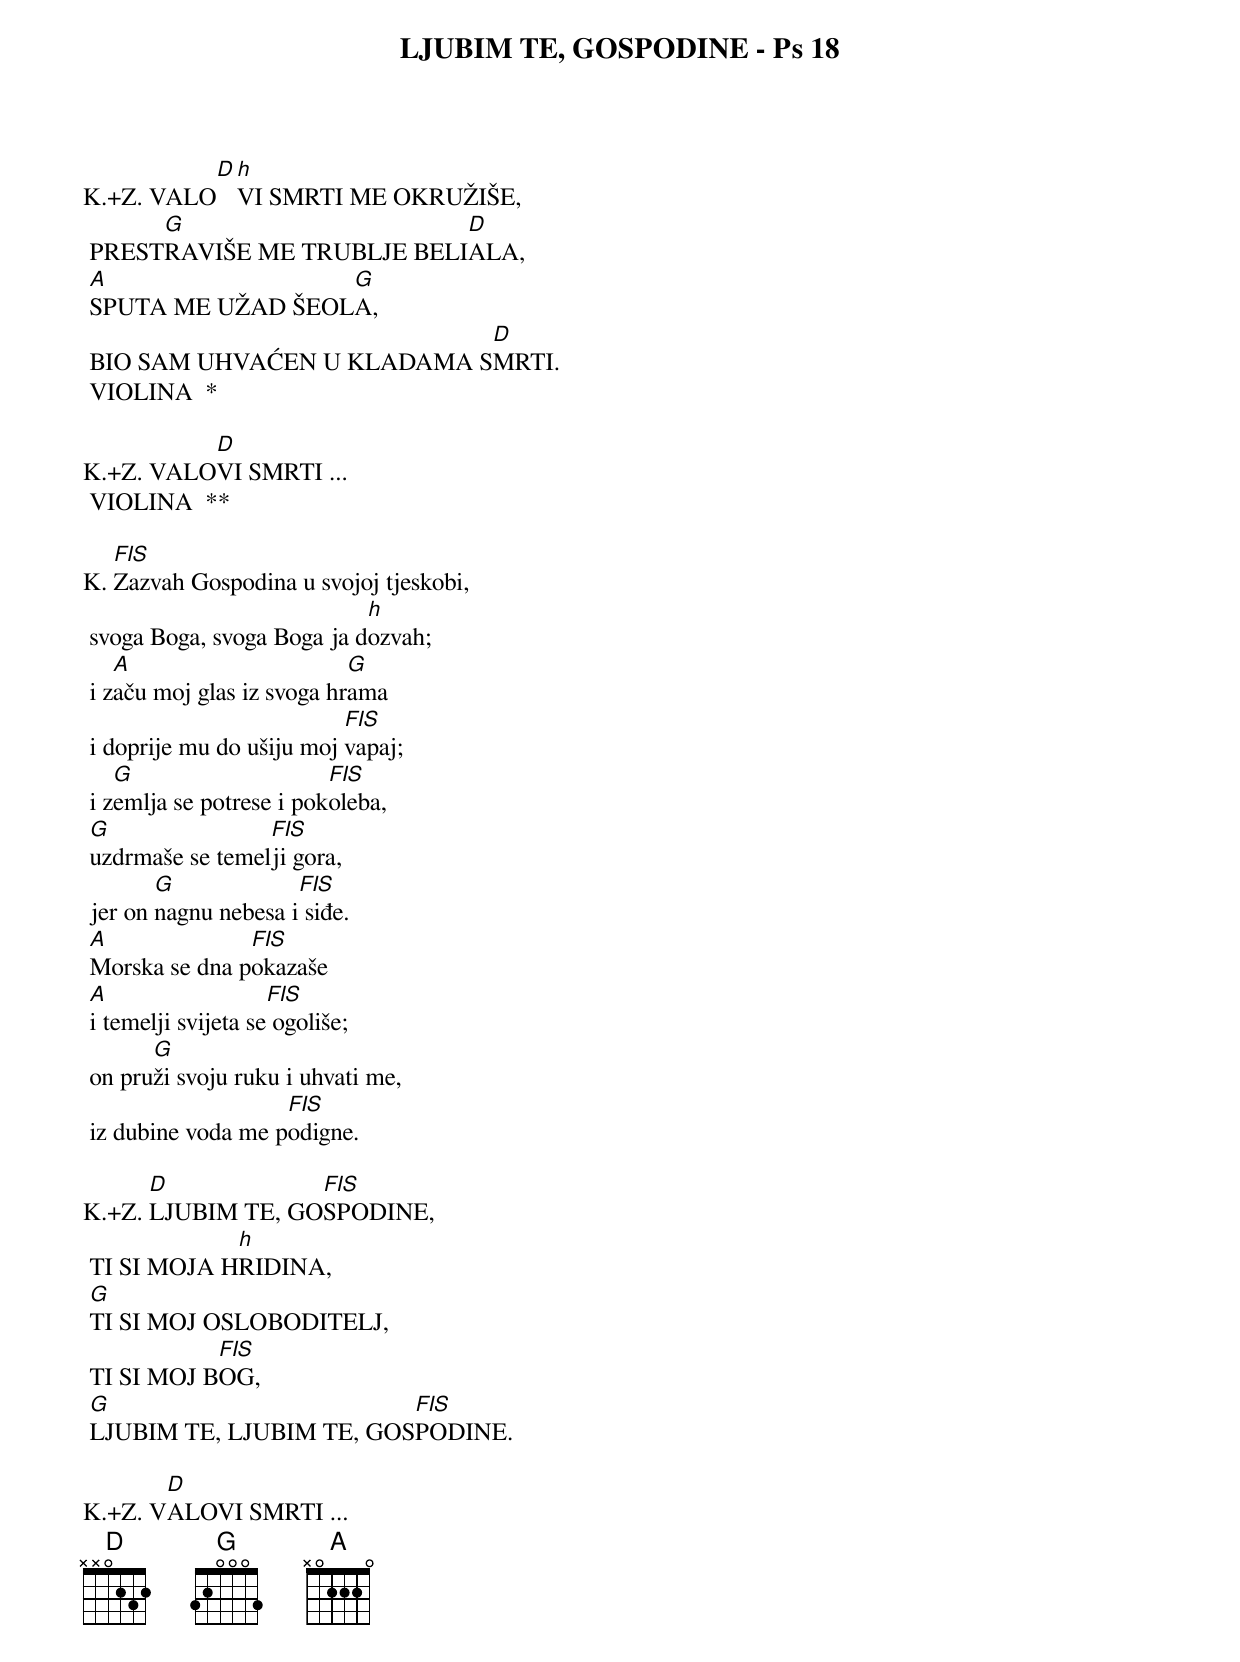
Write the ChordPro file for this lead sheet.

{title: LJUBIM TE, GOSPODINE - Ps 18}

K.+Z.	VALO[D][h]VI SMRTI ME OKRUŽIŠE,
	PREST[G]RAVIŠE ME TRUBLJE BELI[D]ALA,
	[A]SPUTA ME UŽAD ŠEOL[G]A,
	BIO SAM UHVAĆEN U KLADAMA S[D]MRTI.
	VIOLINA  *

K.+Z.	VALO[D]VI SMRTI ...
	VIOLINA  **

K.	[FIS]Zazvah Gospodina u svojoj tjeskobi,
	svoga Boga, svoga Boga ja d[h]ozvah;
	i z[A]aču moj glas iz svoga hr[G]ama
	i doprije mu do ušiju moj [FIS]vapaj;
	i z[G]emlja se potrese i pok[FIS]oleba,
	[G]uzdrmaše se temel[FIS]ji gora,
	jer on [G]nagnu nebesa i[FIS] siđe.
	[A]Morska se dna p[FIS]okazaše
	[A]i temelji svijeta se[FIS] ogoliše;
	on pru[G]ži svoju ruku i uhvati me,
	iz dubine voda me p[FIS]odigne.

K.+Z.	[D]LJUBIM TE, GO[FIS]SPODINE,
	TI SI MOJA H[h]RIDINA,
	[G]TI SI MOJ OSLOBODITELJ,
	TI SI MOJ B[FIS]OG,
	[G]LJUBIM TE, LJUBIM TE, GOS[FIS]PODINE.

K.+Z.	V[D]ALOVI SMRTI ...
